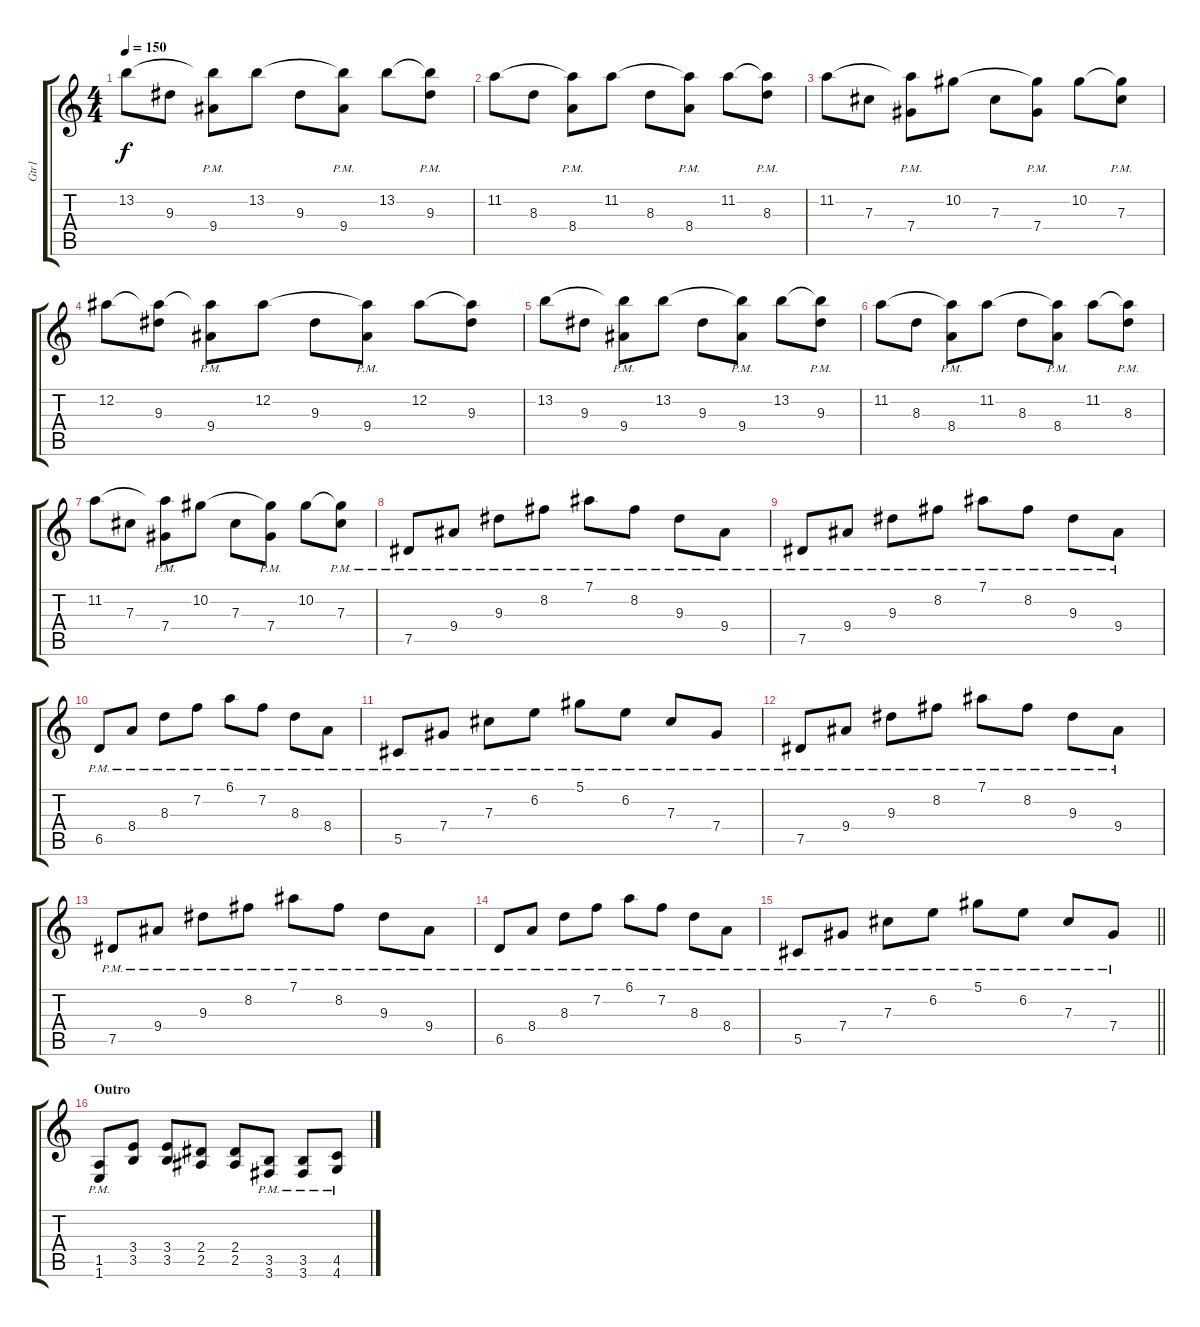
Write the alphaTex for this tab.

\track ("Gtr1" "Gtr1") {instrument electricguitarjazz}
\staff {score tabs}
\tuning (Eb4 Bb3 Gb3 Db3 Ab2 Eb2) {hide}
\ts (4 4)
\tempo 150
\clef g2
\ks c
13.2.8{dy f} 9.3.8 (13.2{t} 9.4{pm}).8 13.2.8 9.3.8 (13.2{t} 9.4{pm}).8 13.2.8 (13.2{t} 9.3{pm}).8 |
11.2.8 8.3.8 (11.2{t} 8.4{pm}).8 11.2.8 8.3.8 (11.2{t} 8.4{pm}).8 11.2.8 (11.2{t} 8.3{pm}).8 |
11.2.8 7.3.8 (11.2{t} 7.4{pm}).8 10.2.8 7.3.8 (10.2{t} 7.4{pm}).8 10.2.8 (10.2{t} 7.3{pm}).8 |
12.2.8 (12.2{t} 9.3).8 (12.2{t} 9.4{pm}).8 12.2.8 9.3.8 (12.2{t} 9.4{pm}).8 12.2.8 (12.2{t} 9.3).8 |
13.2.8 9.3.8 (13.2{t} 9.4{pm}).8 13.2.8 9.3.8 (13.2{t} 9.4{pm}).8 13.2.8 (13.2{t} 9.3{pm}).8 |
11.2.8 8.3.8 (11.2{t} 8.4{pm}).8 11.2.8 8.3.8 (11.2{t} 8.4{pm}).8 11.2.8 (11.2{t} 8.3{pm}).8 |
11.2.8 7.3.8 (11.2{t} 7.4{pm}).8 10.2.8 7.3.8 (10.2{t} 7.4{pm}).8 10.2.8 (10.2{t} 7.3{pm}).8 |
7.5{pm}.8 9.4{pm}.8 9.3{pm}.8 8.2{pm}.8 7.1{pm}.8 8.2{pm}.8 9.3{pm}.8 9.4{pm}.8 |
7.5{pm}.8 9.4{pm}.8 9.3{pm}.8 8.2{pm}.8 7.1{pm}.8 8.2{pm}.8 9.3{pm}.8 9.4{pm}.8 |
6.5{pm}.8 8.4{pm}.8 8.3{pm}.8 7.2{pm}.8 6.1{pm}.8 7.2{pm}.8 8.3{pm}.8 8.4{pm}.8 |
5.5{pm}.8 7.4{pm}.8 7.3{pm}.8 6.2{pm}.8 5.1{pm}.8 6.2{pm}.8 7.3{pm}.8 7.4{pm}.8 |
7.5{pm}.8 9.4{pm}.8 9.3{pm}.8 8.2{pm}.8 7.1{pm}.8 8.2{pm}.8 9.3{pm}.8 9.4{pm}.8 |
7.5{pm}.8 9.4{pm}.8 9.3{pm}.8 8.2{pm}.8 7.1{pm}.8 8.2{pm}.8 9.3{pm}.8 9.4{pm}.8 |
6.5{pm}.8 8.4{pm}.8 8.3{pm}.8 7.2{pm}.8 6.1{pm}.8 7.2{pm}.8 8.3{pm}.8 8.4{pm}.8 |
\barLineRight lightlight
5.5{pm}.8 7.4{pm}.8 7.3{pm}.8 6.2{pm}.8 5.1{pm}.8 6.2{pm}.8 7.3{pm}.8 7.4{pm}.8 |
\section ("" "Outro")
(1.5{pm} 1.6{pm}).8 (3.4 3.5).8 (3.4 3.5).8 (2.4 2.5).8 (2.4 2.5).8 (3.5{pm} 3.6{pm}).8 (3.5{pm} 3.6{pm}).8 (4.5{pm} 4.6{pm}).8
